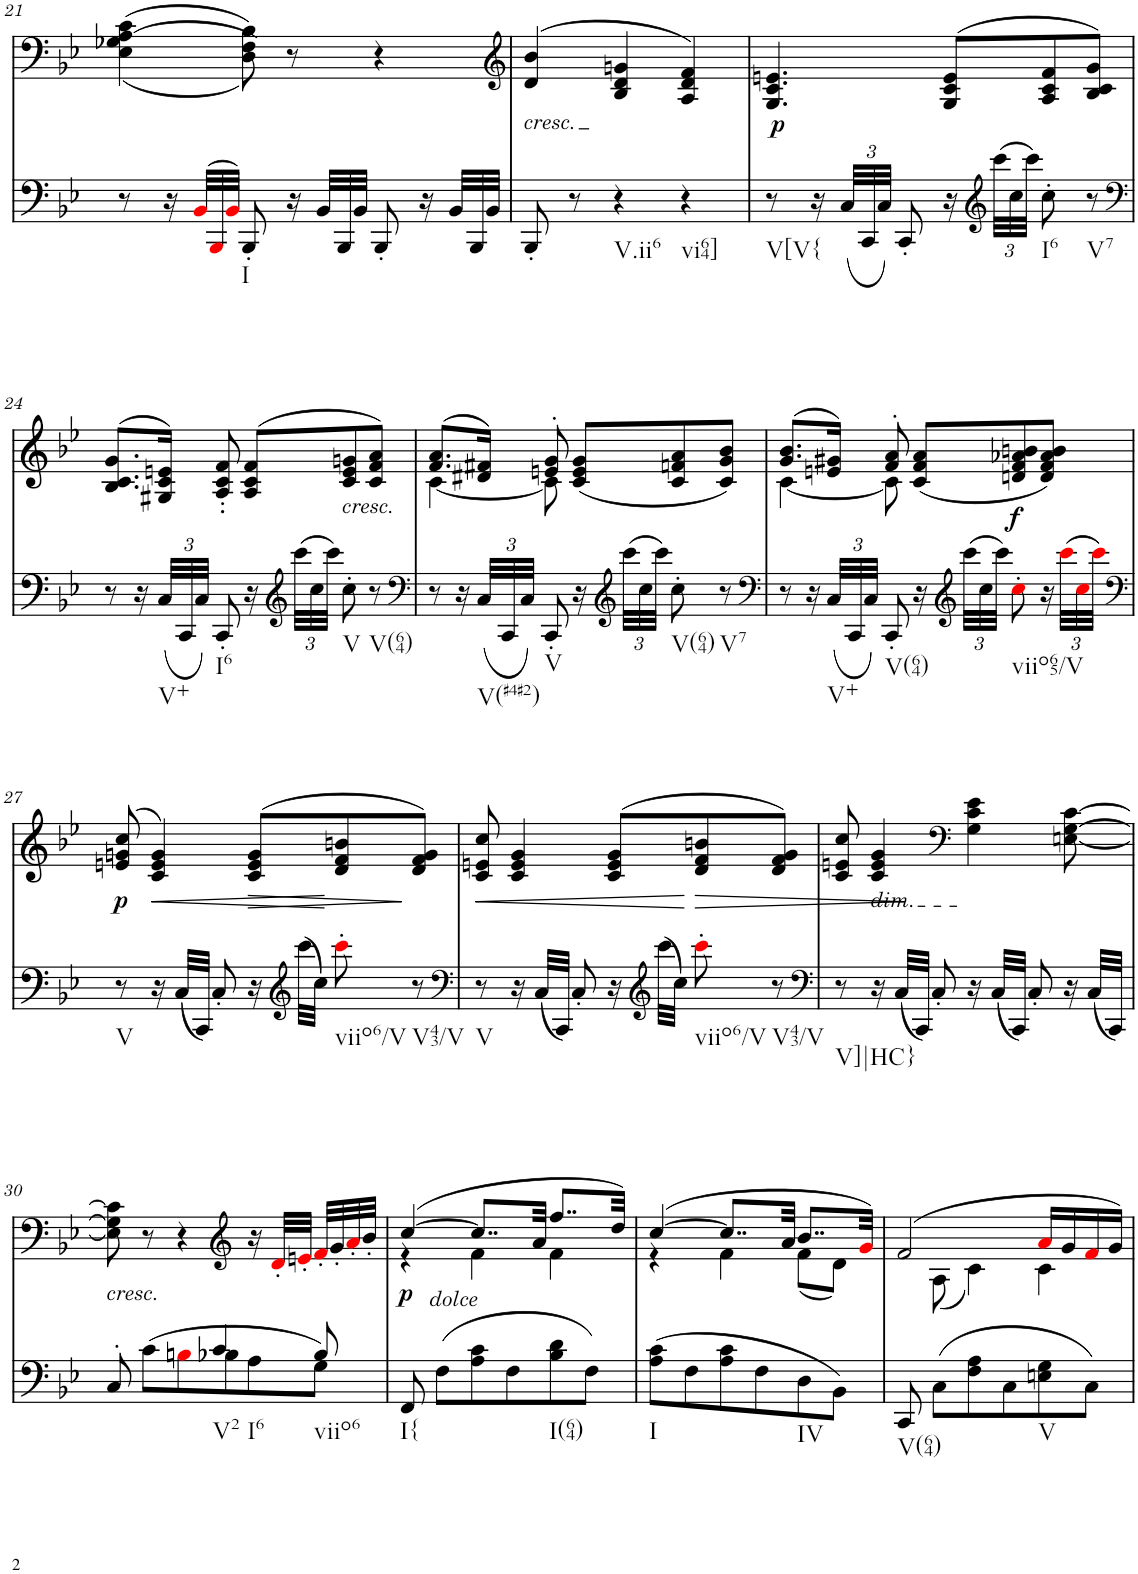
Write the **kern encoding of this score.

**kern	**dynam	**kern	**text	**dynam
*part2	*part2	*part1	*part1	*part1
*staff2	*staff2	*staff1	*staff1	*staff1
*I"Piano	*	*I"Piano	*	*
*I'Pno	*	*I'Pno	*	*
!!LO:PB:g=z
*clefF4	*	*clefF4	*	*
*k[b-e-]	*	*k[b-e-]	*	*
*B-:	*	*B-:	*	*
*M3/4	*	*M3/4	*	*
=21	=21	=21	=21	=21
8r	.	(<((4E-\ 4G-X\ 4A\ 4c\	.	.
16r	.	.	.	.
*Xbrackettup	*	*	*	*
(>48BB-i/LLL	.	.	.	.
48BBB-i/	.	.	.	.
48BB-i/JJJ)	.	.	.	.
!LO:TX:b:t=I	!	!	!	!
8BBB-'/	.	8D\ 8F\ 8B-\)))	.	.
16r	.	8r	.	.
(48BB-/LLL	.	.	.	.
48BBB-/	.	.	.	.
48BB-/JJJ)	.	.	.	.
8BBB-'/	.	4r	.	.
16r	.	.	.	.
(48BB-/LLL	.	.	.	.
48BBB-/	.	.	.	.
48BB-/JJJ)	.	.	.	.
=22	=22	=22	=22	=22
*	*	*clefG2	*	*
!	!	!LO:TX:b:i:t=cresc.	!	!
!	!	!	!LO:LY:b	!
8BBB-'/	.	(>4d/ 4b-/	<	.
8r	.	.	.	.
!LO:TX:b:t=V.ii6	!	!	!	!
4r	.	4B-/ 4d/ 4gn/	.	.
!LO:TX:b:t=vi64]	!	!	!	!
4r	.	4A/ 4d/ 4f/)	.	.
=23	=23	=23	=23	=23
!LO:TX:b:t=V[V{	!	!	!	!
!	!LO:DY:a	!	!	!
8r	p	4.G/ 4.c/ 4.en/	.	.
16r	.	.	.	.
(48C/LLL	.	.	.	.
48CC/	.	.	.	.
48C/JJJ)	.	.	.	.
8CC'/	.	.	.	.
16r	.	(>8G/ 8c/ 8e/L	.	.
*clefG2	*	*	*	*
(48ccc\LLL	.	.	.	.
48cc\	.	.	.	.
48ccc\JJJ)	.	.	.	.
!LO:TX:b:t=I6	!	!	!	!
8cc'\	.	8A/ 8c/ 8f/	.	.
!LO:TX:b:t=V7	!	!	!	!
8r	.	8B-/ 8c/ 8g/J)	.	.
!!LO:LB:g=z
=24	=24	=24	=24	=24
*clefF4	*	*	*	*
8r	.	(>8.B-/ 8.c/ 8.g/L	.	.
16r	.	.	.	.
!LO:TX:b:t=V+	!	!	!	!
(48C/LLL	.	16G#X/ 16c/ 16en/Jk)	.	.
48CC/	.	.	.	.
48C/JJJ)	.	.	.	.
!LO:TX:b:t=I6	!	!	!	!
8CC'/	.	8A/' 8c/' 8f/'	.	.
16r	.	(>8A/ 8c/ 8f/L	.	.
*clefG2	*	*	*	*
(48ccc\LLL	.	.	.	.
48cc\	.	.	.	.
48ccc\JJJ)	.	.	.	.
!	!	!LO:TX:b:i:t=cresc.	!	!
!LO:TX:b:t=V	!	!	!	!
!	!	!	!LO:LY:b	!
8cc'\	.	8c/ 8e/ 8gn/	<	.
!LO:TX:b:t=V(64)	!	!	!	!
8r	.	8c/ 8f/ 8a/J)	.	.
=25	=25	=25	=25	=25
*clefF4	*	*	*	*
*	*	*^	*	*
8r	.	(8.f/ 8.a/L	[4c\	.	.
16r	.	.	.	.	.
!LO:TX:b:t=V(#4#2)	!	!	!	!	!
(48C/LLL	.	16d#X/ 16f#X/Jk)	.	.	.
48CC/	.	.	.	.	.
48C/JJJ)	.	.	.	.	.
!LO:TX:b:t=V	!	!	!	!	!
8CC'/	.	8en/' 8g/'	8c\]	.	.
16r	.	(8c/ 8e/ 8g/L	4.ryy	.	.
*clefG2	*	*	*	*	*
(48ccc\LLL	.	.	.	.	.
48cc\	.	.	.	.	.
48ccc\JJJ)	.	.	.	.	.
!LO:TX:b:t=V(64)	!	!	!	!	!
8cc'\	.	8c/ 8fn/ 8a/	.	.	.
!LO:TX:b:t=V7	!	!	!	!	!
8r	.	8c/ 8g/ 8b-/J)	.	.	.
=26	=26	=26	=26	=26	=26
*clefF4	*	*	*	*	*
8r	.	(8.g/ 8.b-/L	[4c\	.	.
16r	.	.	.	.	.
!LO:TX:b:t=V+	!	!	!	!	!
(48C/LLL	.	16en/ 16g#X/Jk)	.	.	.
48CC/	.	.	.	.	.
48C/JJJ)	.	.	.	.	.
!LO:TX:b:t=V(64)	!	!	!	!	!
8CC'/	.	8f/' 8a/'	8c\]	.	.
16r	.	(8c/ 8f/ 8a/L	4.ryy	.	.
*clefG2	*	*	*	*	*
(48ccc\LLL	.	.	.	.	.
48cc\	.	.	.	.	.
48ccc\JJJ)	.	.	.	.	.
!LO:TX:b:t=viio65/V	!	!	!	!	!
!	!	!	!	!	!LO:DY:b
8cc'i\	.	8dn/ 8f/ 8a-X/ 8bn/	.	.	f
16r	.	8d/ 8f/ 8a-/ 8b/J)	.	.	.
(48ccci\LLL	.	.	.	.	.
48cci\	.	.	.	.	.
48ccci\JJJ)	.	.	.	.	.
*	*	*v	*v	*	*
!!LO:LB:g=z
=27	=27	=27	=27	=27
*clefF4	*	*	*	*
!LO:TX:b:t=V	!	!	!	!
!	!	!	!LO:LY:b	!LO:DY:b
8r	.	(>8en/ 8gn/ 8cc/	p	p
!	!	!	!LO:LY:b	!LO:HP:b
16r	.	4c/ 4e/ 4g/)	<	<
(32C/LLL	.	.	.	.
32CC/JJJ)	.	.	.	.
8C'/	.	.	.	.
!	!	!	!LO:LY:b	!LO:HP:b
16r	.	(>8c/ 8e/ 8g/L	>	>
*clefG2	*	*	*	*
(32ccc\LLL	.	.	.	.
32cc\JJJ)	.	.	.	.
!LO:TX:b:t=viio6/V	!	!	!	!
8ccc'i\	.	8d/ 8f/ 8bn/	.	[
!LO:TX:b:t=V43/V	!	!	!	!
8r	.	8d/ 8f/ 8g/J)	.	]
=28	=28	=28	=28	=28
*clefF4	*	*	*	*
!LO:TX:b:t=V	!	!	!	!
!	!	!	!LO:LY:b	!LO:HP:b
8r	.	8c/ 8en/ 8cc/	<	<
16r	.	4c/ 4e/ 4g/	.	.
(32C/LLL	.	.	.	.
32CC/JJJ)	.	.	.	.
8C'/	.	.	.	.
!	!	!	!LO:LY:b	!
16r	.	(>8c/ 8e/ 8g/L	>	.
*clefG2	*	*	*	*
(32ccc\LLL	.	.	.	.
32cc\JJJ)	.	.	.	.
!LO:TX:b:t=viio6/V	!	!	!	!
!	!	!	!	!LO:HP:n=1:b
8ccc'i\	.	8d/ 8f/ 8bn/	.	[ >
!LO:TX:b:t=V43/V	!	!	!	!
8r	.	8d/ 8f/ 8g/J)	.	.
.	.	.	.	]
=29	=29	=29	=29	=29
*clefF4	*	*	*	*
!LO:TX:b:t=V]|HC}	!	!	!	!
8r	.	8c/ 8en/ 8cc/	.	.
!	!	!LO:TX:b:i:t=dim.	!	!
16r	.	4c/ 4e/ 4g/	.	.
(32C/LLL	.	.	.	.
32CC/JJJ)	.	.	.	.
8C'/	.	.	.	.
*	*	*clefF4	*	*
!	!	!	!LO:LY:b	!
16r	.	4G\ 4c\ 4e\	>	.
(32C/LLL	.	.	.	.
32CC/JJJ)	.	.	.	.
8C'/	.	.	.	.
16r	.	[8En\ [8G\ [8c\	.	.
(32C/LLL	.	.	.	.
32CC/JJJ)	.	.	.	.
!!LO:LB:g=z
=30	=30	=30	=30	=30
*^	*	*	*	*
!	!	!	!LO:TX:b:i:t=cresc.	!	!
!	!	!	!	!LO:LY:b	!
4.ryy	8C'/	.	8E\] 8G\] 8c\]	<	.
.	(>8c\L	.	8r	.	.
.	8Bni\	.	4r	.	.
!LO:TX:b:t=V2	!	!	!	!	!
!LO:TX:b:t=I6	!	!	!	!	!
4c/	8B-X\	.	.	.	.
*	*	*	*clefG2	*	*
.	8A\	.	16r	.	.
.	.	.	32d'i/LLL	.	.
.	.	.	32en'i/JJJ	.	.
!LO:TX:b:t=viio6	!	!	!	!	!
!	!	!	!	!LO:LY:b	!
(8B-/	8G\J	.	32f'i/LLL	<	.
.	.	.	32g'/	.	.
.	.	.	32a'i/	.	.
.	.	.	32b-'/JJJ	.	.
*v	*v	*	*	*	*
=31	=31	=31	=31	=31
*	*	*^	*	*
!LO:TX:b:t=I{	!	!	!	!	!
!	!	!	!	!LO:LY:b	!LO:DY:b
8FF/	.	([4cc/	4r	p	p
8F\L	.	.	.	.	.
!	!	!	!	!	!LO:DY:b
8A\ 8c\	.	8..cc/L]	4f\	.	other-dynamics
8F\	.	.	.	.	.
.	.	32a/Jkk	.	.	.
!LO:TX:b:t=I(64)	!	!	!	!	!
8B-\ 8d\	.	8..ff/L	4f\	.	.
8F\J)	.	.	.	.	.
.	.	32dd/Jkk)	.	.	.
=32	=32	=32	=32	=32	=32
!LO:TX:b:t=I	!	!	!	!	!
(8A\ 8c\L	.	([4cc/	4r	.	.
8F\	.	.	.	.	.
8A\ 8c\	.	8..cc/L]	4f\	.	.
8F\	.	.	.	.	.
.	.	32a/Jkk	.	.	.
!LO:TX:b:t=IV	!	!	!	!	!
8D\	.	8..b-/L	(8f\L	.	.
8BB-\J)	.	.	8d\J)	.	.
.	.	32gi/Jkk)	.	.	.
=33	=33	=33	=33	=33	=33
!LO:TX:b:t=V(64)	!	!	!	!	!
8CC/	.	(2f/	8ryy	.	.
(8C\L	.	.	(8A\	.	.
8F\ 8A\	.	.	4c\)	.	.
8C\	.	.	.	.	.
!LO:TX:b:t=V	!	!	!	!	!
8En\ 8G\	.	16ai/LL	4c\	.	.
.	.	16g/	.	.	.
8C\J)	.	16fi/	.	.	.
.	.	16g/JJ)	.	.	.
*	*	*v	*v	*	*
=	=	=	=	=
*-	*-	*-	*-	*-
